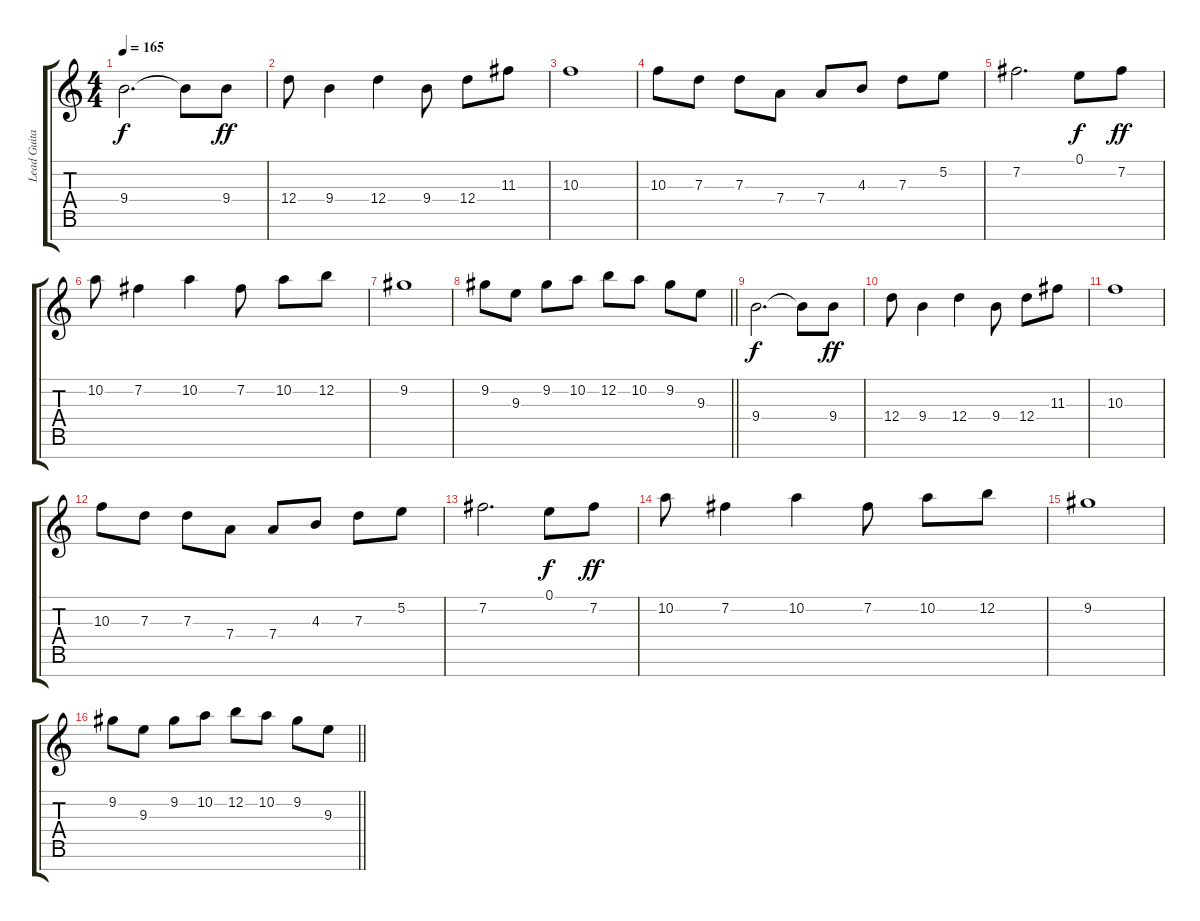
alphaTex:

\track ("Lead Guitar" "Lead Guita") {instrument distortionguitar}
\staff {score tabs}
\tuning (E4 B3 G3 D3 A2 E2 B1) {hide}
\ts (4 4)
\tempo 165
\clef g2
\ks c
9.4.2{d dy f} 9.4{t}.8 9.4.8{dy ff} |
12.4.8 9.4.4 12.4.4 9.4.8 12.4.8 11.3.8 |
10.3.1 |
10.3.8 7.3.8 7.3.8 7.4.8 7.4.8 4.3.8 7.3.8 5.2.8 |
7.2.2{d} 0.1.8{dy f} 7.2.8{dy ff} |
10.2.8 7.2.4 10.2.4 7.2.8 10.2.8 12.2.8 |
9.2.1 |
\barLineRight lightlight
9.2.8 9.3.8 9.2.8 10.2.8 12.2.8 10.2.8 9.2.8 9.3.8 |
9.4.2{d dy f} 9.4{t}.8 9.4.8{dy ff} |
12.4.8 9.4.4 12.4.4 9.4.8 12.4.8 11.3.8 |
10.3.1 |
10.3.8 7.3.8 7.3.8 7.4.8 7.4.8 4.3.8 7.3.8 5.2.8 |
7.2.2{d} 0.1.8{dy f} 7.2.8{dy ff} |
10.2.8 7.2.4 10.2.4 7.2.8 10.2.8 12.2.8 |
9.2.1 |
\barLineRight lightlight
9.2.8 9.3.8 9.2.8 10.2.8 12.2.8 10.2.8 9.2.8 9.3.8
